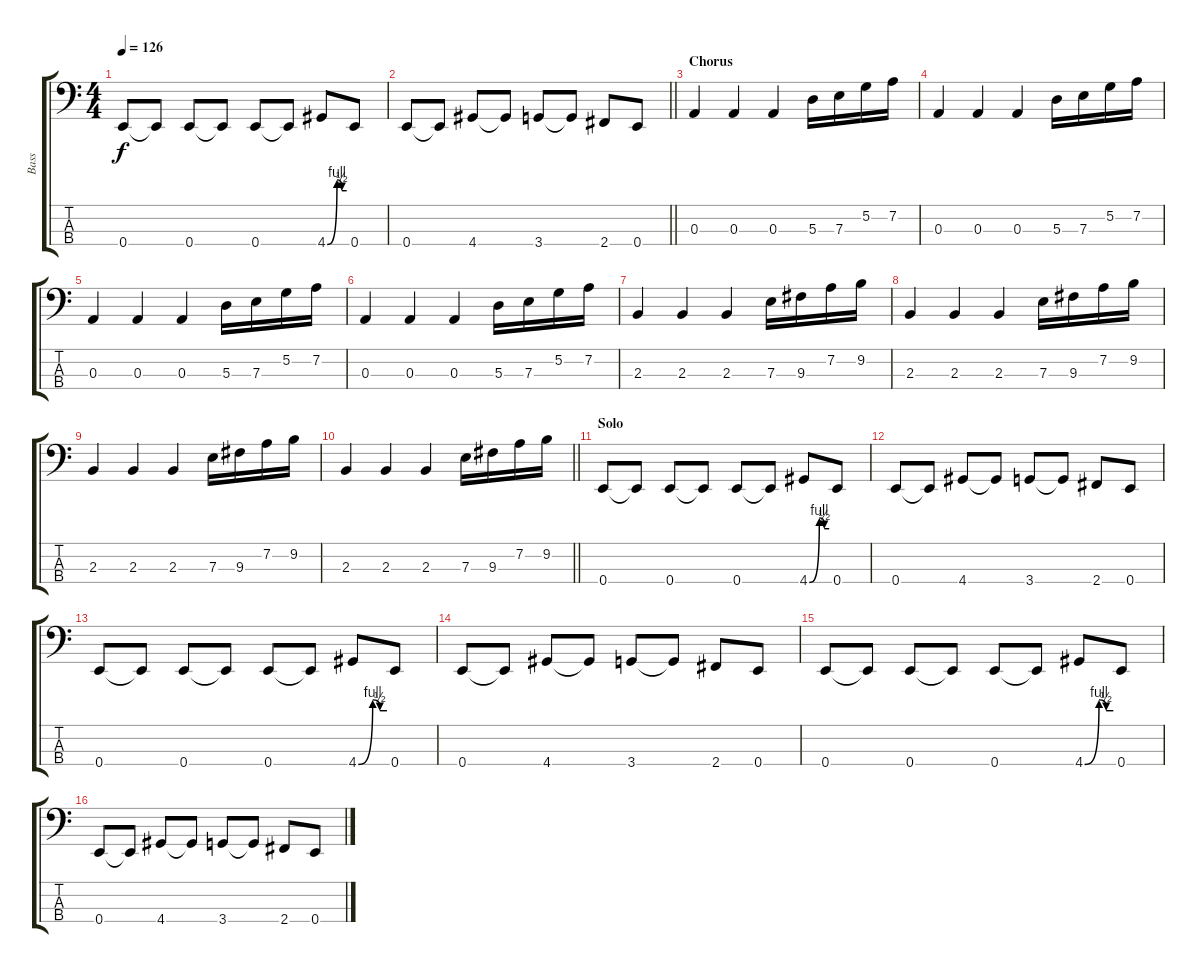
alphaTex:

\track ("Bass" "Bass") {instrument electricbassfinger}
\staff {score tabs}
\tuning (G2 D2 A1 E1) {hide}
\ts (4 4)
\tempo 126
\clef f4
\ks c
0.4.8{dy f} 0.4{t}.8 0.4.8 0.4{t}.8 0.4.8 0.4{t}.8 4.4{be (custom 0 0 30 4 45 2 60 2)}.8 0.4.8 |
\barLineRight lightlight
0.4.8 0.4{t}.8 4.4.8 4.4{t}.8 3.4.8 3.4{t}.8 2.4.8 0.4.8 |
\section ("" "Chorus")
0.3.4 0.3.4 0.3.4 5.3.16 7.3.16 5.2.16 7.2.16 |
0.3.4 0.3.4 0.3.4 5.3.16 7.3.16 5.2.16 7.2.16 |
0.3.4 0.3.4 0.3.4 5.3.16 7.3.16 5.2.16 7.2.16 |
0.3.4 0.3.4 0.3.4 5.3.16 7.3.16 5.2.16 7.2.16 |
2.3.4 2.3.4 2.3.4 7.3.16 9.3.16 7.2.16 9.2.16 |
2.3.4 2.3.4 2.3.4 7.3.16 9.3.16 7.2.16 9.2.16 |
2.3.4 2.3.4 2.3.4 7.3.16 9.3.16 7.2.16 9.2.16 |
\barLineRight lightlight
2.3.4 2.3.4 2.3.4 7.3.16 9.3.16 7.2.16 9.2.16 |
\section ("" "Solo")
0.4.8 0.4{t}.8 0.4.8 0.4{t}.8 0.4.8 0.4{t}.8 4.4{be (custom 0 0 30 4 45 2 60 2)}.8 0.4.8 |
0.4.8 0.4{t}.8 4.4.8 4.4{t}.8 3.4.8 3.4{t}.8 2.4.8 0.4.8 |
0.4.8 0.4{t}.8 0.4.8 0.4{t}.8 0.4.8 0.4{t}.8 4.4{be (custom 0 0 30 4 45 2 60 2)}.8 0.4.8 |
0.4.8 0.4{t}.8 4.4.8 4.4{t}.8 3.4.8 3.4{t}.8 2.4.8 0.4.8 |
0.4.8 0.4{t}.8 0.4.8 0.4{t}.8 0.4.8 0.4{t}.8 4.4{be (custom 0 0 30 4 45 2 60 2)}.8 0.4.8 |
0.4.8 0.4{t}.8 4.4.8 4.4{t}.8 3.4.8 3.4{t}.8 2.4.8 0.4.8
